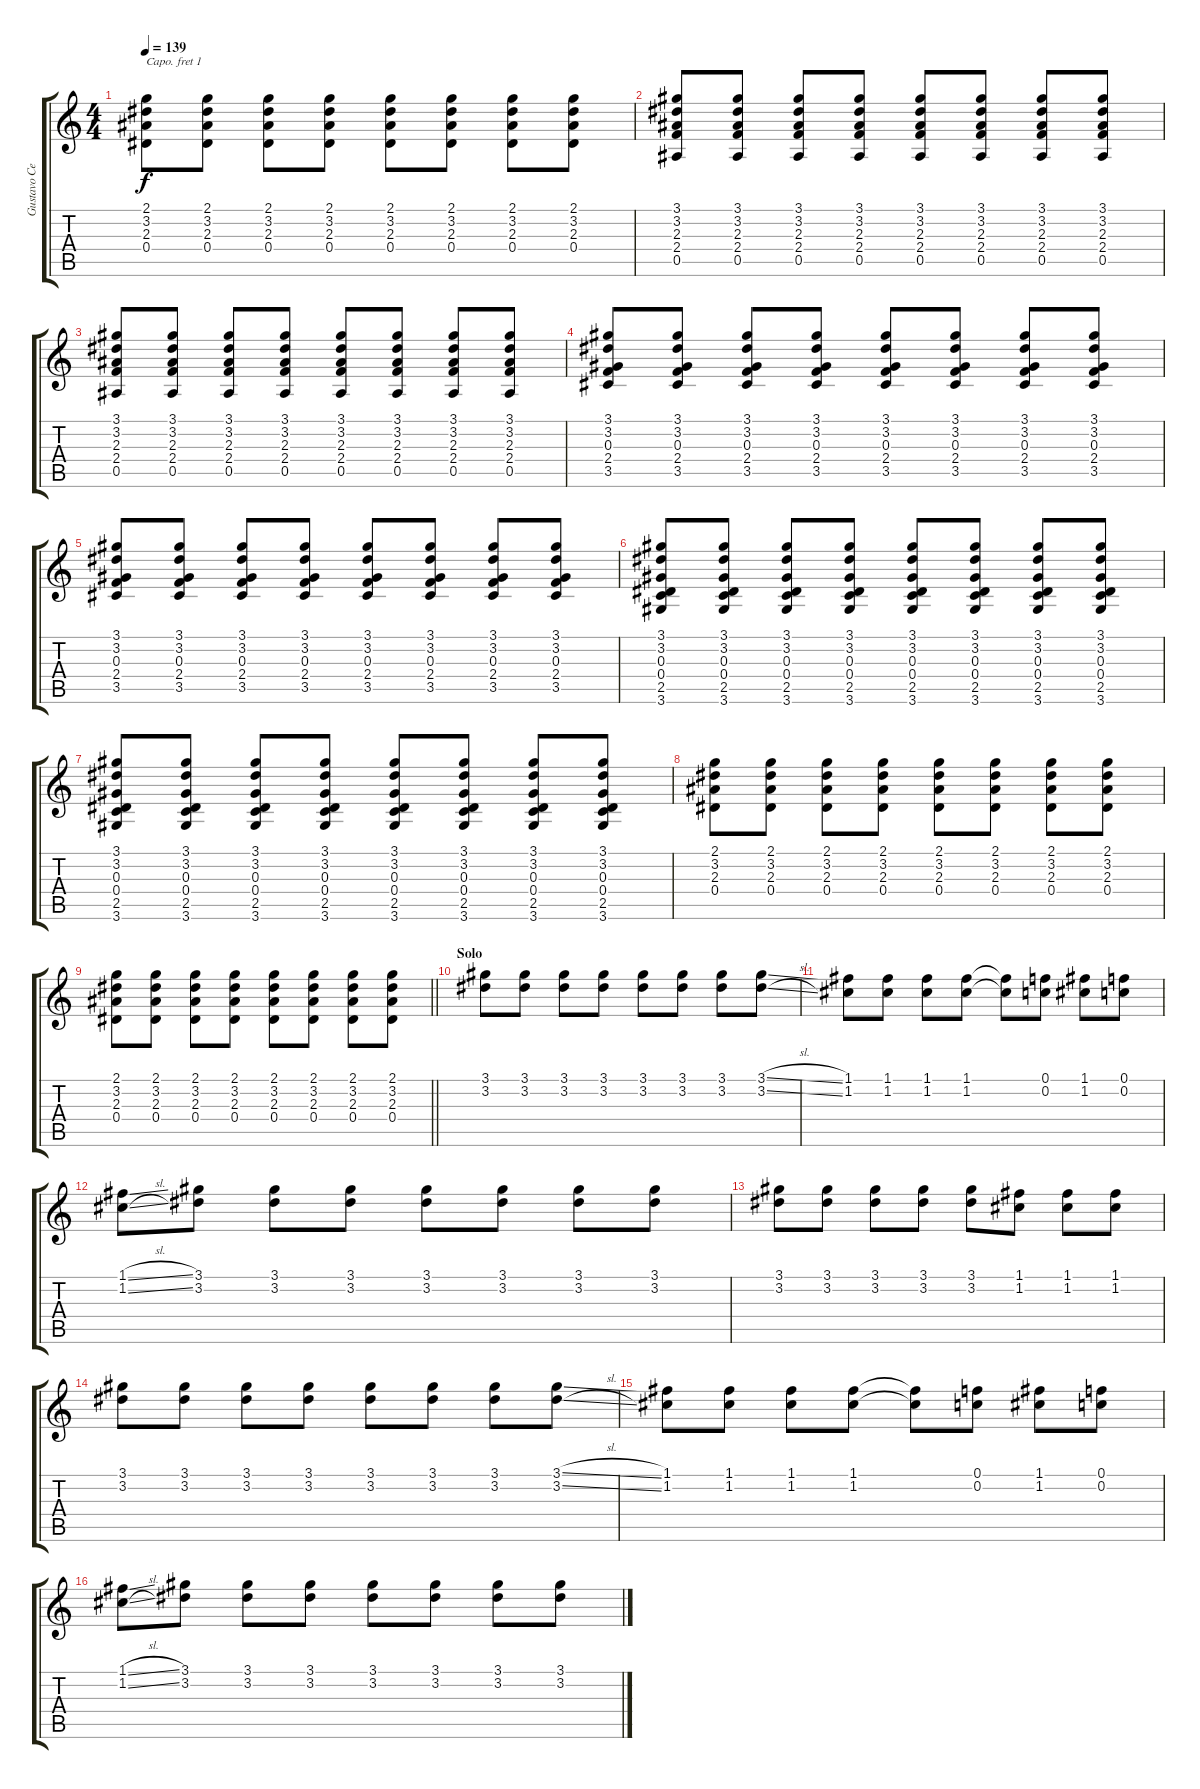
\track ("Gustavo Cerati (Gtr Ritmica)" "Gustavo Ce") {instrument electricguitarclean}
\staff {score tabs}
\capo 1
\tuning (E4 B3 G3 D3 A2 E2) {hide}
\ts (4 4)
\tempo 139
\clef g2
\ks c
(2.1 3.2 2.3 0.4).8{dy f} (2.1 3.2 2.3 0.4).8 (2.1 3.2 2.3 0.4).8 (2.1 3.2 2.3 0.4).8 (2.1 3.2 2.3 0.4).8 (2.1 3.2 2.3 0.4).8 (2.1 3.2 2.3 0.4).8 (2.1 3.2 2.3 0.4).8 |
(3.1 3.2 2.3 2.4 0.5).8 (3.1 3.2 2.3 2.4 0.5).8 (3.1 3.2 2.3 2.4 0.5).8 (3.1 3.2 2.3 2.4 0.5).8 (3.1 3.2 2.3 2.4 0.5).8 (3.1 3.2 2.3 2.4 0.5).8 (3.1 3.2 2.3 2.4 0.5).8 (3.1 3.2 2.3 2.4 0.5).8 |
(3.1 3.2 2.3 2.4 0.5).8 (3.1 3.2 2.3 2.4 0.5).8 (3.1 3.2 2.3 2.4 0.5).8 (3.1 3.2 2.3 2.4 0.5).8 (3.1 3.2 2.3 2.4 0.5).8 (3.1 3.2 2.3 2.4 0.5).8 (3.1 3.2 2.3 2.4 0.5).8 (3.1 3.2 2.3 2.4 0.5).8 |
(3.1 3.2 0.3 2.4 3.5).8 (3.1 3.2 0.3 2.4 3.5).8 (3.1 3.2 0.3 2.4 3.5).8 (3.1 3.2 0.3 2.4 3.5).8 (3.1 3.2 0.3 2.4 3.5).8 (3.1 3.2 0.3 2.4 3.5).8 (3.1 3.2 0.3 2.4 3.5).8 (3.1 3.2 0.3 2.4 3.5).8 |
(3.1 3.2 0.3 2.4 3.5).8 (3.1 3.2 0.3 2.4 3.5).8 (3.1 3.2 0.3 2.4 3.5).8 (3.1 3.2 0.3 2.4 3.5).8 (3.1 3.2 0.3 2.4 3.5).8 (3.1 3.2 0.3 2.4 3.5).8 (3.1 3.2 0.3 2.4 3.5).8 (3.1 3.2 0.3 2.4 3.5).8 |
(3.1 3.2 0.3 0.4 2.5 3.6).8 (3.1 3.2 0.3 0.4 2.5 3.6).8 (3.1 3.2 0.3 0.4 2.5 3.6).8 (3.1 3.2 0.3 0.4 2.5 3.6).8 (3.1 3.2 0.3 0.4 2.5 3.6).8 (3.1 3.2 0.3 0.4 2.5 3.6).8 (3.1 3.2 0.3 0.4 2.5 3.6).8 (3.1 3.2 0.3 0.4 2.5 3.6).8 |
(3.1 3.2 0.3 0.4 2.5 3.6).8 (3.1 3.2 0.3 0.4 2.5 3.6).8 (3.1 3.2 0.3 0.4 2.5 3.6).8 (3.1 3.2 0.3 0.4 2.5 3.6).8 (3.1 3.2 0.3 0.4 2.5 3.6).8 (3.1 3.2 0.3 0.4 2.5 3.6).8 (3.1 3.2 0.3 0.4 2.5 3.6).8 (3.1 3.2 0.3 0.4 2.5 3.6).8 |
(2.1 3.2 2.3 0.4).8 (2.1 3.2 2.3 0.4).8 (2.1 3.2 2.3 0.4).8 (2.1 3.2 2.3 0.4).8 (2.1 3.2 2.3 0.4).8 (2.1 3.2 2.3 0.4).8 (2.1 3.2 2.3 0.4).8 (2.1 3.2 2.3 0.4).8 |
\barLineRight lightlight
(2.1 3.2 2.3 0.4).8 (2.1 3.2 2.3 0.4).8 (2.1 3.2 2.3 0.4).8 (2.1 3.2 2.3 0.4).8 (2.1 3.2 2.3 0.4).8 (2.1 3.2 2.3 0.4).8 (2.1 3.2 2.3 0.4).8 (2.1 3.2 2.3 0.4).8 |
\section ("" "Solo")
(3.1 3.2).8{volume 14 instrument distortionguitar} (3.1 3.2).8 (3.1 3.2).8 (3.1 3.2).8 (3.1 3.2).8 (3.1 3.2).8 (3.1 3.2).8 (3.1{sl} 3.2{sl}).8 |
(1.1 1.2).8 (1.1 1.2).8 (1.1 1.2).8 (1.1 1.2).8 (1.1{t} 1.2{t}).8 (0.1 0.2).8 (1.1 1.2).8 (0.1 0.2).8 |
(1.1{sl} 1.2{sl}).8 (3.1 3.2).8 (3.1 3.2).8 (3.1 3.2).8 (3.1 3.2).8 (3.1 3.2).8 (3.1 3.2).8 (3.1 3.2).8 |
(3.1 3.2).8 (3.1 3.2).8 (3.1 3.2).8 (3.1 3.2).8 (3.1 3.2).8 (1.1 1.2).8 (1.1 1.2).8 (1.1 1.2).8 |
(3.1 3.2).8 (3.1 3.2).8 (3.1 3.2).8 (3.1 3.2).8 (3.1 3.2).8 (3.1 3.2).8 (3.1 3.2).8 (3.1{sl} 3.2{sl}).8 |
(1.1 1.2).8 (1.1 1.2).8 (1.1 1.2).8 (1.1 1.2).8 (1.1{t} 1.2{t}).8 (0.1 0.2).8 (1.1 1.2).8 (0.1 0.2).8 |
(1.1{sl} 1.2{sl}).8 (3.1 3.2).8 (3.1 3.2).8 (3.1 3.2).8 (3.1 3.2).8 (3.1 3.2).8 (3.1 3.2).8 (3.1 3.2).8
